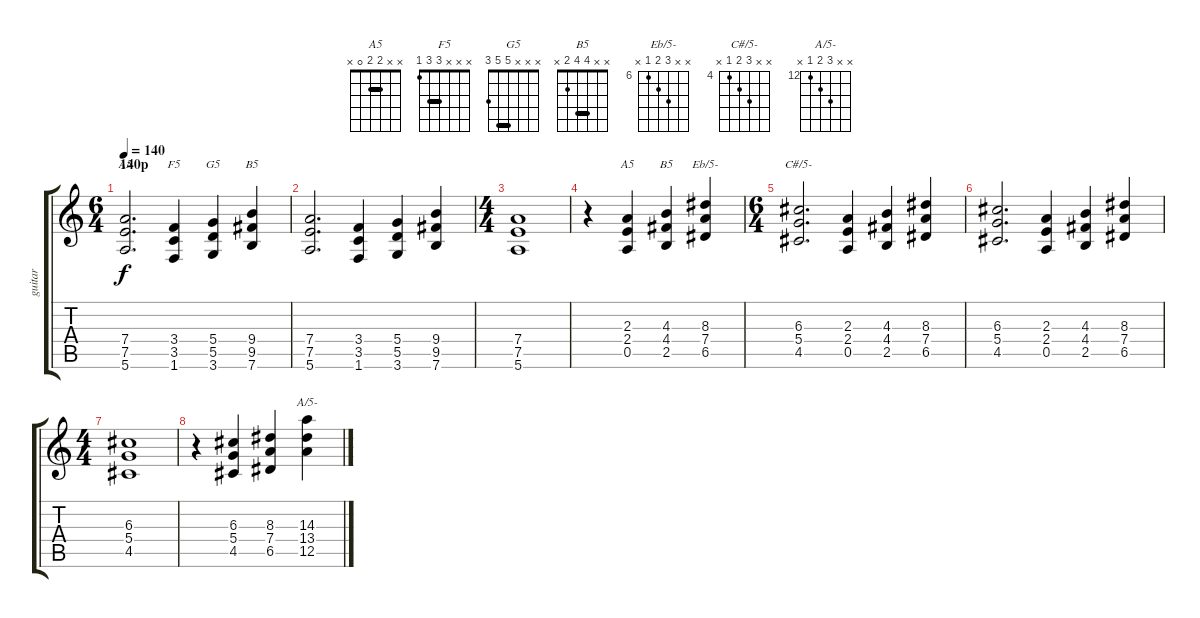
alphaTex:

\track ("guitar" "guitar") {instrument electricguitarjazz}
\staff {score tabs}
\tuning (E4 B3 G3 D3 A2 E2) {hide}
\chord ("A5" x x x 7 7 5) {firstfret 5 barre 7}
\chord ("F5" x x x 3 3 1) {barre 3}
\chord ("G5" x x x 5 5 3) {barre 5}
\chord ("B5" x x x 9 9 7) {firstfret 7 barre 9}
\chord ("A5" x x 2 2 0 x) {barre 2}
\chord ("B5" x x 4 4 2 x) {barre 4}
\chord ("Eb/5-" x x 8 7 6 x) {firstfret 6}
\chord ("C#/5-" x x 6 5 4 x) {firstfret 4}
\chord ("A/5-" x x 14 13 12 x) {firstfret 12}
\ts (6 4)
\section ("" "140p")
\tempo 140
\clef g2
\ks c
(7.4 7.5 5.6).2{d ch "A5" dy f} (3.4 3.5 1.6).4{ch "F5"} (5.4 5.5 3.6).4{ch "G5"} (9.4 9.5 7.6).4{ch "B5"} |
(7.4 7.5 5.6).2{d} (3.4 3.5 1.6).4 (5.4 5.5 3.6).4 (9.4 9.5 7.6).4 |
\ts (4 4)
(7.4 7.5 5.6).1 |
r.4 (2.3 2.4 0.5).4{ch "A5"} (4.3 4.4 2.5).4{ch "B5"} (8.3 7.4 6.5).4{ch "Eb/5-"} |
\ts (6 4)
(6.3 5.4 4.5).2{d ch "C#/5-"} (2.3 2.4 0.5).4 (4.3 4.4 2.5).4 (8.3 7.4 6.5).4 |
(6.3 5.4 4.5).2{d} (2.3 2.4 0.5).4 (4.3 4.4 2.5).4 (8.3 7.4 6.5).4 |
\ts (4 4)
(6.3 5.4 4.5).1 |
r.4 (6.3 5.4 4.5).4 (8.3 7.4 6.5).4 (14.3 13.4 12.5).4{ch "A/5-"}
